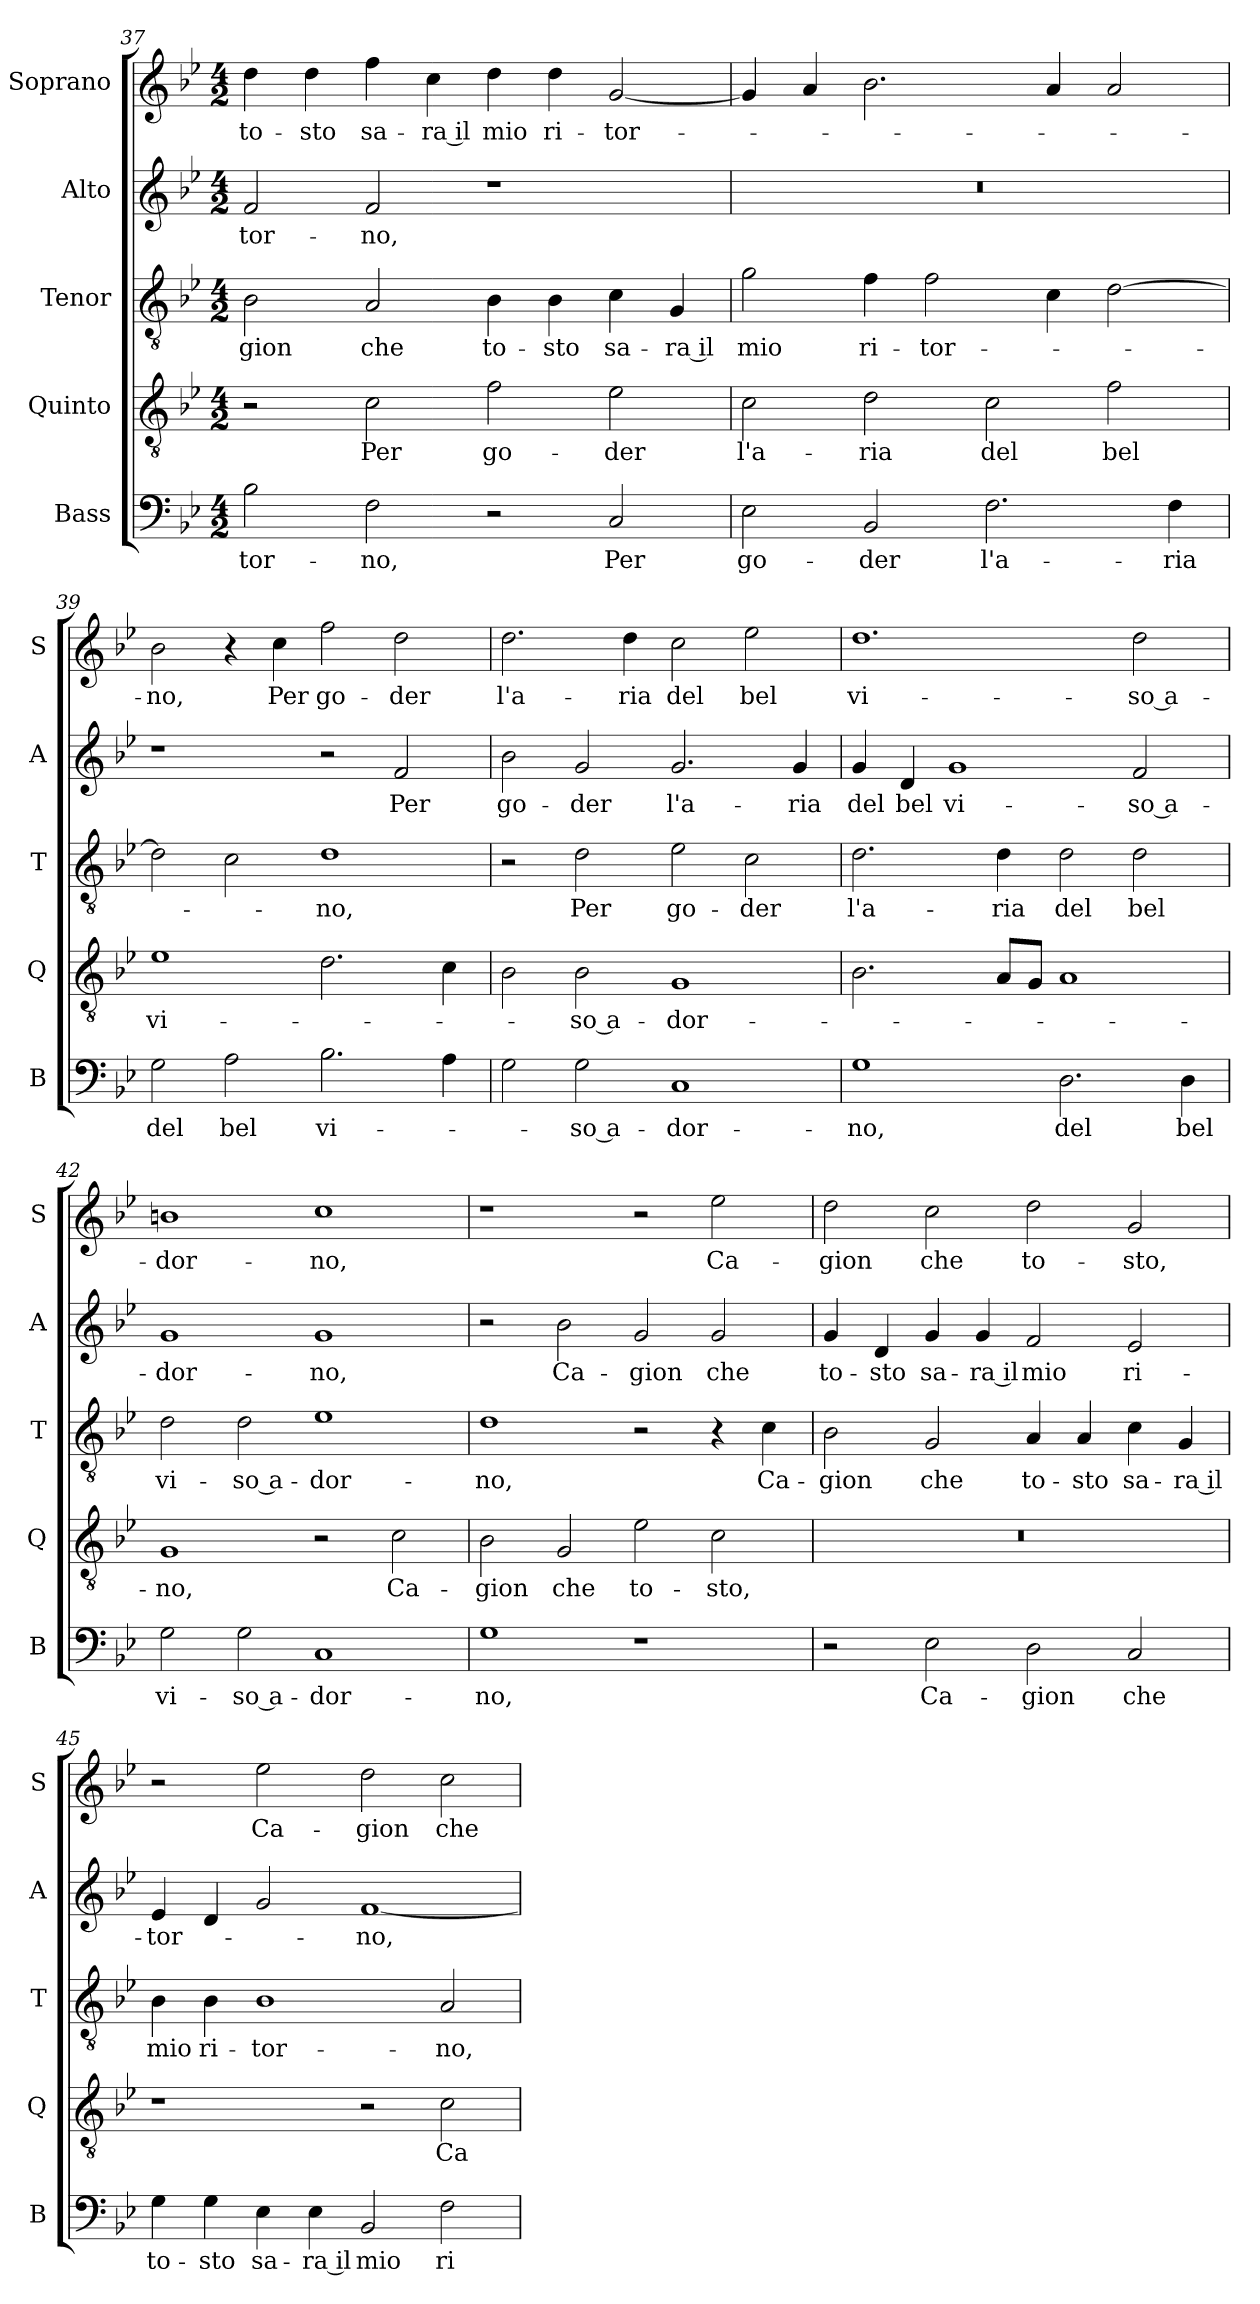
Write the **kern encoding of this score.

**kern	**text	**kern	**text	**kern	**text	**kern	**text	**kern	**text
*part5	*part5	*part4	*part4	*part3	*part3	*part2	*part2	*part1	*part1
*staff5	*staff5	*staff4	*staff4	*staff3	*staff3	*staff2	*staff2	*staff1	*staff1
*I"Bass	*	*I"Quinto	*	*I"Tenor	*	*I"Alto	*	*I"Soprano	*
*I'B	*	*I'Q	*	*I'T	*	*I'A	*	*I'S	*
*clefF4	*	*clefGv2	*	*clefGv2	*	*clefG2	*	*clefG2	*
*k[b-e-]	*	*k[b-e-]	*	*k[b-e-]	*	*k[b-e-]	*	*k[b-e-]	*
*B-:	*	*B-:	*	*B-:	*	*B-:	*	*B-:	*
*M4/2	*	*M4/2	*	*M4/2	*	*M4/2	*	*M4/2	*
=37	=37	=37	=37	=37	=37	=37	=37	=37	=37
!	!LO:LY:b	!	!	!	!LO:LY:b	!	!LO:LY:b	!	!LO:LY:b
2B-\	-tor-	2r	.	2B-\	-gion	2f/	-tor-	4dd\	to-
!	!	!	!	!	!	!	!	!	!LO:LY:b
.	.	.	.	.	.	.	.	4dd\	-sto
!	!LO:LY:b	!	!LO:LY:b	!	!LO:LY:b	!	!LO:LY:b	!	!LO:LY:b
2F\	-no,	2c\	Per	2A/	che	2f/	-no,	4ff\	sa-
!	!	!	!	!	!	!	!	!	!LO:LY:b
.	.	.	.	.	.	.	.	4cc\	-ra il
!	!	!	!LO:LY:b	!	!LO:LY:b	!	!	!	!LO:LY:b
2r	.	2f\	go-	4B-\	to-	1r	.	4dd\	mio
!	!	!	!	!	!LO:LY:b	!	!	!	!LO:LY:b
.	.	.	.	4B-\	-sto	.	.	4dd\	ri-
!	!LO:LY:b	!	!LO:LY:b	!	!LO:LY:b	!	!	!	!LO:LY:b
2C/	Per	2e-\	-der	4c\	sa-	.	.	[2g/	-tor-
!	!	!	!	!	!LO:LY:b	!	!	!	!
.	.	.	.	4G/	-ra il	.	.	.	.
=38	=38	=38	=38	=38	=38	=38	=38	=38	=38
!	!LO:LY:b	!	!LO:LY:b	!	!LO:LY:b	!	!	!	!
2E-\	go-	2c\	l'a-	2g\	mio	0r	.	4g/]	.
.	.	.	.	.	.	.	.	4a/	.
!	!LO:LY:b	!	!LO:LY:b	!	!LO:LY:b	!	!	!	!
2BB-/	-der	2d\	-ria	4f\	ri-	.	.	2.b-\	.
!	!	!	!	!	!LO:LY:b	!	!	!	!
.	.	.	.	2f\	-tor-	.	.	.	.
!	!LO:LY:b	!	!LO:LY:b	!	!	!	!	!	!
2.F\	l'a-	2c\	del	.	.	.	.	.	.
.	.	.	.	4c\	.	.	.	4a/	.
!	!	!	!LO:LY:b	!	!	!	!	!	!
.	.	2f\	bel	[2d\	.	.	.	2a/	.
!	!LO:LY:b	!	!	!	!	!	!	!	!
4F\	-ria	.	.	.	.	.	.	.	.
!!LO:LB:g=z
=39	=39	=39	=39	=39	=39	=39	=39	=39	=39
!	!LO:LY:b	!	!LO:LY:b	!	!	!	!	!	!LO:LY:b
2G\	del	1e-	vi-	2d\]	.	1r	.	2b-\	-no,
!	!LO:LY:b	!	!	!	!	!	!	!	!
2A\	bel	.	.	2c\	.	.	.	4r	.
!	!	!	!	!	!	!	!	!	!LO:LY:b
.	.	.	.	.	.	.	.	4cc\	Per
!	!LO:LY:b	!	!	!	!LO:LY:b	!	!	!	!LO:LY:b
2.B-\	vi-	2.d\	.	1d	-no,	2r	.	2ff\	go-
!	!	!	!	!	!	!	!LO:LY:b	!	!LO:LY:b
.	.	.	.	.	.	2f/	Per	2dd\	-der
4A\	.	4c\	.	.	.	.	.	.	.
=40	=40	=40	=40	=40	=40	=40	=40	=40	=40
!	!	!	!	!	!	!	!LO:LY:b	!	!LO:LY:b
2G\	.	2B-\	.	2r	.	2b-\	go-	2.dd\	l'a-
!	!LO:LY:b	!	!LO:LY:b	!	!LO:LY:b	!	!LO:LY:b	!	!
2G\	-so a-	2B-\	-so a-	2d\	Per	2g/	-der	.	.
!	!	!	!	!	!	!	!	!	!LO:LY:b
.	.	.	.	.	.	.	.	4dd\	-ria
!	!LO:LY:b	!	!LO:LY:b	!	!LO:LY:b	!	!LO:LY:b	!	!LO:LY:b
1C	-dor-	1G	-dor-	2e-\	go-	2.g/	l'a-	2cc\	del
!	!	!	!	!	!LO:LY:b	!	!	!	!LO:LY:b
.	.	.	.	2c\	-der	.	.	2ee-\	bel
!	!	!	!	!	!	!	!LO:LY:b	!	!
.	.	.	.	.	.	4g/	-ria	.	.
=41	=41	=41	=41	=41	=41	=41	=41	=41	=41
!	!LO:LY:b	!	!	!	!LO:LY:b	!	!LO:LY:b	!	!LO:LY:b
1G	-no,	2.B-\	.	2.d\	l'a-	4g/	del	1.dd	vi-
!	!	!	!	!	!	!	!LO:LY:b	!	!
.	.	.	.	.	.	4d/	bel	.	.
!	!	!	!	!	!	!	!LO:LY:b	!	!
.	.	.	.	.	.	1g	vi-	.	.
!	!	!	!	!	!LO:LY:b	!	!	!	!
.	.	8A/L	.	4d\	-ria	.	.	.	.
.	.	8G/J	.	.	.	.	.	.	.
!	!LO:LY:b	!	!	!	!LO:LY:b	!	!	!	!
2.D\	del	1A	.	2d\	del	.	.	.	.
!	!	!	!	!	!LO:LY:b	!	!LO:LY:b	!	!LO:LY:b
.	.	.	.	2d\	bel	2f/	-so a-	2dd\	-so a-
!	!LO:LY:b	!	!	!	!	!	!	!	!
4D\	bel	.	.	.	.	.	.	.	.
=42	=42	=42	=42	=42	=42	=42	=42	=42	=42
!	!LO:LY:b	!	!LO:LY:b	!	!LO:LY:b	!	!LO:LY:b	!	!LO:LY:b
2G\	vi-	1G	-no,	2d\	vi-	1g	-dor-	1bn	-dor-
!	!LO:LY:b	!	!	!	!LO:LY:b	!	!	!	!
2G\	-so a-	.	.	2d\	-so a-	.	.	.	.
!	!LO:LY:b	!	!	!	!LO:LY:b	!	!LO:LY:b	!	!LO:LY:b
1C	-dor-	2r	.	1e-	-dor-	1g	-no,	1cc	-no,
!	!	!	!LO:LY:b	!	!	!	!	!	!
.	.	2c\	Ca-	.	.	.	.	.	.
!!LO:PB:g=z
=43	=43	=43	=43	=43	=43	=43	=43	=43	=43
!	!LO:LY:b	!	!LO:LY:b	!	!LO:LY:b	!	!	!	!
1G	-no,	2B-\	-gion	1d	-no,	2r	.	1r	.
!	!	!	!LO:LY:b	!	!	!	!LO:LY:b	!	!
.	.	2G/	che	.	.	2b-\	Ca-	.	.
!	!	!	!LO:LY:b	!	!	!	!LO:LY:b	!	!
1r	.	2e-\	to-	2r	.	2g/	-gion	2r	.
!	!	!	!LO:LY:b	!	!	!	!LO:LY:b	!	!LO:LY:b
.	.	2c\	-sto,	4r	.	2g/	che	2ee-\	Ca-
!	!	!	!	!	!LO:LY:b	!	!	!	!
.	.	.	.	4c\	Ca-	.	.	.	.
=44	=44	=44	=44	=44	=44	=44	=44	=44	=44
!	!	!	!	!	!LO:LY:b	!	!LO:LY:b	!	!LO:LY:b
2r	.	0r	.	2B-\	-gion	4g/	to-	2dd\	-gion
!	!	!	!	!	!	!	!LO:LY:b	!	!
.	.	.	.	.	.	4d/	-sto	.	.
!	!LO:LY:b	!	!	!	!LO:LY:b	!	!LO:LY:b	!	!LO:LY:b
2E-\	Ca-	.	.	2G/	che	4g/	sa-	2cc\	che
!	!	!	!	!	!	!	!LO:LY:b	!	!
.	.	.	.	.	.	4g/	-ra il	.	.
!	!LO:LY:b	!	!	!	!LO:LY:b	!	!LO:LY:b	!	!LO:LY:b
2D\	-gion	.	.	4A/	to-	2f/	mio	2dd\	to-
!	!	!	!	!	!LO:LY:b	!	!	!	!
.	.	.	.	4A/	-sto	.	.	.	.
!	!LO:LY:b	!	!	!	!LO:LY:b	!	!LO:LY:b	!	!LO:LY:b
2C/	che	.	.	4c\	sa-	2e-/	ri-	2g/	-sto,
!	!	!	!	!	!LO:LY:b	!	!	!	!
.	.	.	.	4G/	-ra il	.	.	.	.
=45	=45	=45	=45	=45	=45	=45	=45	=45	=45
!	!LO:LY:b	!	!	!	!LO:LY:b	!	!LO:LY:b	!	!
4G\	to-	1r	.	4B-\	mio	4e-/	-tor-	2r	.
!	!LO:LY:b	!	!	!	!LO:LY:b	!	!	!	!
4G\	-sto	.	.	4B-\	ri-	4d/	.	.	.
!	!LO:LY:b	!	!	!	!LO:LY:b	!	!	!	!LO:LY:b
4E-\	sa-	.	.	1B-	-tor-	2g/	.	2ee-\	Ca-
!	!LO:LY:b	!	!	!	!	!	!	!	!
4E-\	-ra il	.	.	.	.	.	.	.	.
!	!LO:LY:b	!	!	!	!	!	!LO:LY:b	!	!LO:LY:b
2BB-/	mio	2r	.	.	.	[1f	-no,	2dd\	-gion
!	!LO:LY:b	!	!LO:LY:b	!	!LO:LY:b	!	!	!	!LO:LY:b
2F\	ri-	2c\	Ca-	2A/	-no,	.	.	2cc\	che
=	=	=	=	=	=	=	=	=	=
*-	*-	*-	*-	*-	*-	*-	*-	*-	*-
